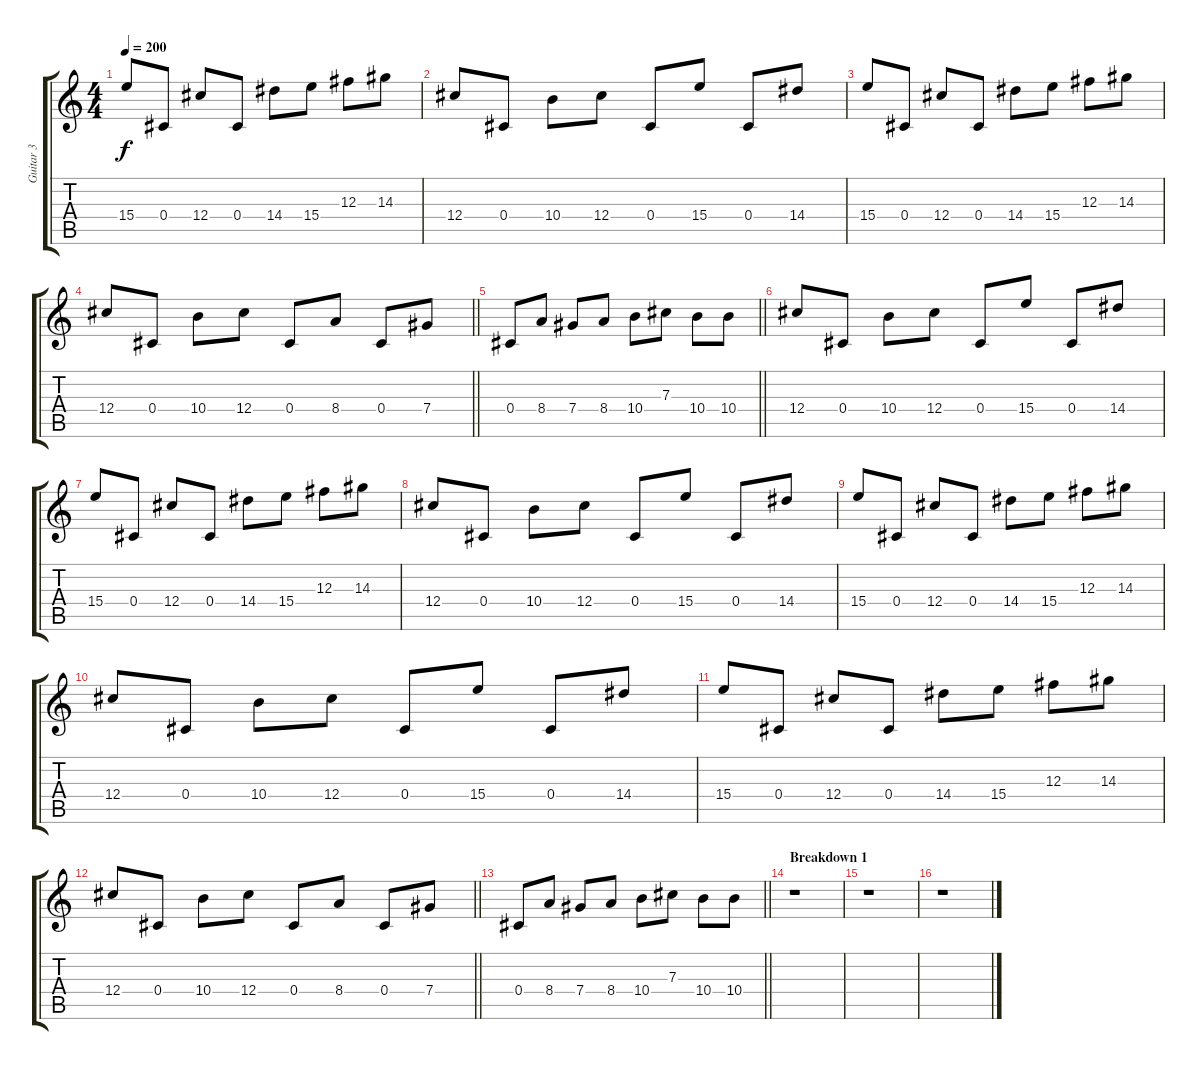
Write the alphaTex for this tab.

\track ("Guitar 3" "Guitar 3") {instrument distortionguitar}
\staff {score tabs}
\tuning (Eb4 Bb3 Gb3 Db3 Ab2 Db2) {hide}
\ts (4 4)
\tempo 200
\clef g2
\ks c
15.4.8{dy f} 0.4.8 12.4.8 0.4.8 14.4.8 15.4.8 12.3.8 14.3.8 |
12.4.8 0.4.8 10.4.8 12.4.8 0.4.8 15.4.8 0.4.8 14.4.8 |
15.4.8 0.4.8 12.4.8 0.4.8 14.4.8 15.4.8 12.3.8 14.3.8 |
\barLineRight lightlight
12.4.8 0.4.8 10.4.8 12.4.8 0.4.8 8.4.8 0.4.8 7.4.8 |
\barLineRight lightlight
0.4.8 8.4.8 7.4.8 8.4.8 10.4.8 7.3.8 10.4.8 10.4.8 |
12.4.8 0.4.8 10.4.8 12.4.8 0.4.8 15.4.8 0.4.8 14.4.8 |
15.4.8 0.4.8 12.4.8 0.4.8 14.4.8 15.4.8 12.3.8 14.3.8 |
12.4.8 0.4.8 10.4.8 12.4.8 0.4.8 15.4.8 0.4.8 14.4.8 |
15.4.8 0.4.8 12.4.8 0.4.8 14.4.8 15.4.8 12.3.8 14.3.8 |
12.4.8 0.4.8 10.4.8 12.4.8 0.4.8 15.4.8 0.4.8 14.4.8 |
15.4.8 0.4.8 12.4.8 0.4.8 14.4.8 15.4.8 12.3.8 14.3.8 |
\barLineRight lightlight
12.4.8 0.4.8 10.4.8 12.4.8 0.4.8 8.4.8 0.4.8 7.4.8 |
\barLineRight lightlight
0.4.8 8.4.8 7.4.8 8.4.8 10.4.8 7.3.8 10.4.8 10.4.8 |
\section ("" "Breakdown 1")
r.1 |
r.1 |
r.1
